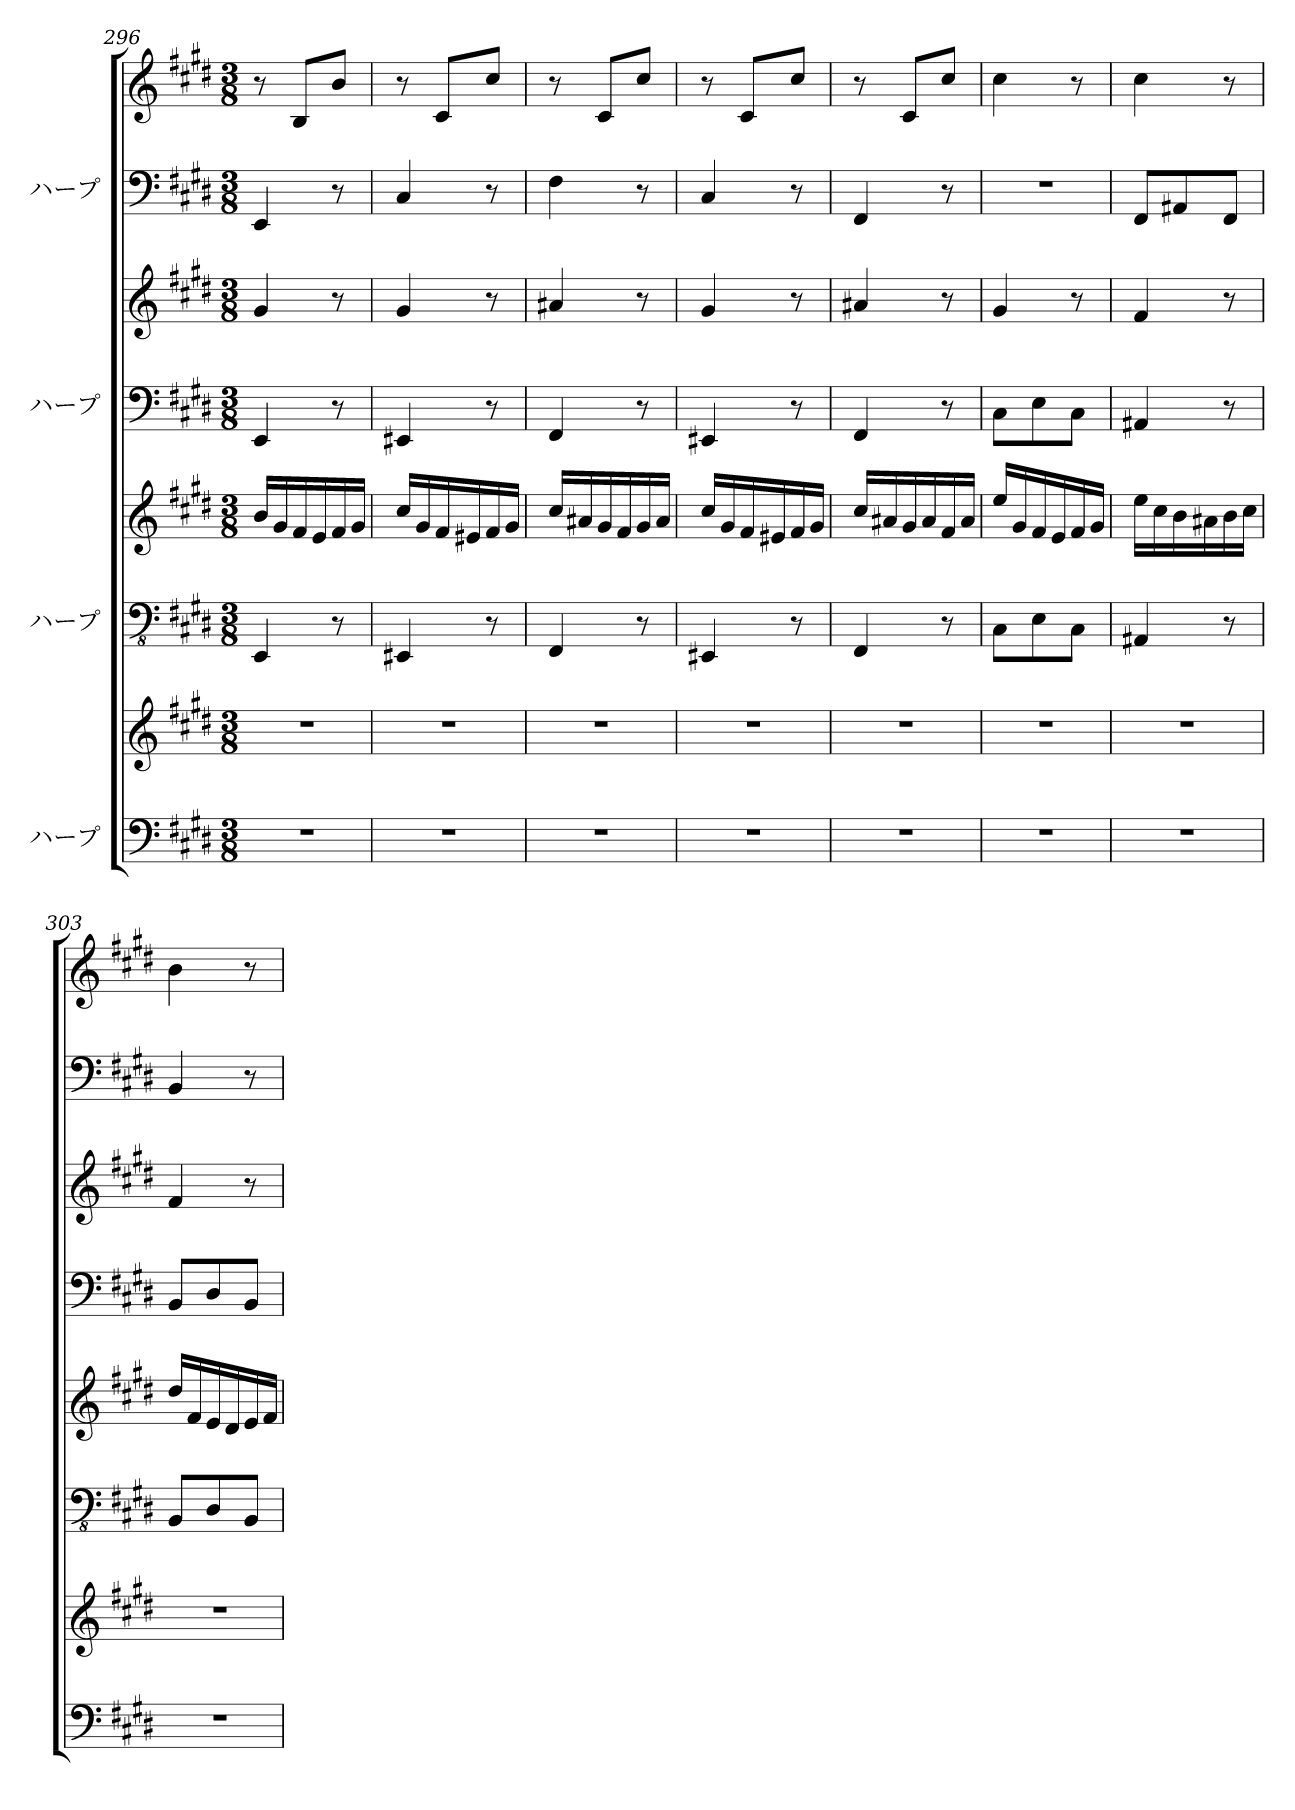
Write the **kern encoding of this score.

**kern	**kern	**kern	**kern	**kern	**kern	**kern	**kern
*part4	*part4	*part3	*part3	*part2	*part2	*part1	*part1
*staff8	*staff7	*staff6	*staff5	*staff4	*staff3	*staff2	*staff1
*I"ハープ	*	*I"ハープ	*	*I"ハープ	*	*I"ハープ	*
*clefF4	*clefG2	*clefFv4	*clefG2	*clefF4	*clefG2	*clefF4	*clefG2
*k[f#c#g#d#]	*k[f#c#g#d#]	*k[f#c#g#d#]	*k[f#c#g#d#]	*k[f#c#g#d#]	*k[f#c#g#d#]	*k[f#c#g#d#]	*k[f#c#g#d#]
*M3/8	*M3/8	*M3/8	*M3/8	*M3/8	*M3/8	*M3/8	*M3/8
=296	=296	=296	=296	=296	=296	=296	=296
4.r	4.r	4EEE/	16b/LL	4EE/	4g#/	4EE/	8r
.	.	.	16g#/	.	.	.	.
.	.	.	16f#/	.	.	.	8B/L
.	.	.	16e/	.	.	.	.
.	.	8r	16f#/	8r	8r	8r	8b/J
.	.	.	16g#/JJ	.	.	.	.
=297	=297	=297	=297	=297	=297	=297	=297
4.r	4.r	4EEE#X/	16cc#/LL	4EE#X/	4g#/	4C#/	8r
.	.	.	16g#/	.	.	.	.
.	.	.	16f#/	.	.	.	8c#/L
.	.	.	16e#X/	.	.	.	.
.	.	8r	16f#/	8r	8r	8r	8cc#/J
.	.	.	16g#/JJ	.	.	.	.
=298	=298	=298	=298	=298	=298	=298	=298
4.r	4.r	4FFF#/	16cc#/LL	4FF#/	4a#X/	4F#\	8r
.	.	.	16a#X/	.	.	.	.
.	.	.	16g#/	.	.	.	8c#/L
.	.	.	16f#/	.	.	.	.
.	.	8r	16g#/	8r	8r	8r	8cc#/J
.	.	.	16a#/JJ	.	.	.	.
!!LO:PB:g=z
=299	=299	=299	=299	=299	=299	=299	=299
4.r	4.r	4EEE#X/	16cc#/LL	4EE#X/	4g#/	4C#/	8r
.	.	.	16g#/	.	.	.	.
.	.	.	16f#/	.	.	.	8c#/L
.	.	.	16e#X/	.	.	.	.
.	.	8r	16f#/	8r	8r	8r	8cc#/J
.	.	.	16g#/JJ	.	.	.	.
=300	=300	=300	=300	=300	=300	=300	=300
4.r	4.r	4FFF#/	16cc#/LL	4FF#/	4a#X/	4FF#/	8r
.	.	.	16a#X/	.	.	.	.
.	.	.	16g#/	.	.	.	8c#/L
.	.	.	16a#/	.	.	.	.
.	.	8r	16f#/	8r	8r	8r	8cc#/J
.	.	.	16a#/JJ	.	.	.	.
=301	=301	=301	=301	=301	=301	=301	=301
4.r	4.r	8CC#\L	16ee/LL	8C#\L	4g#/	4.r	4cc#\
.	.	.	16g#/	.	.	.	.
.	.	8EE\	16f#/	8E\	.	.	.
.	.	.	16e/	.	.	.	.
.	.	8CC#\J	16f#/	8C#\J	8r	.	8r
.	.	.	16g#/JJ	.	.	.	.
=302	=302	=302	=302	=302	=302	=302	=302
4.r	4.r	4AAA#X/	16ee\LL	4AA#X/	4f#/	8FF#/L	4cc#\
.	.	.	16cc#\	.	.	.	.
.	.	.	16b\	.	.	8AA#X/	.
.	.	.	16a#X\	.	.	.	.
.	.	8r	16b\	8r	8r	8FF#/J	8r
.	.	.	16cc#\JJ	.	.	.	.
=303	=303	=303	=303	=303	=303	=303	=303
4.r	4.r	8BBB/L	16dd#/LL	8BB/L	4f#/	4BB/	4b\
.	.	.	16f#/	.	.	.	.
.	.	8DD#/	16e/	8D#/	.	.	.
.	.	.	16d#/	.	.	.	.
.	.	8BBB/J	16e/	8BB/J	8r	8r	8r
.	.	.	16f#/JJ	.	.	.	.
=	=	=	=	=	=	=	=
*-	*-	*-	*-	*-	*-	*-	*-
